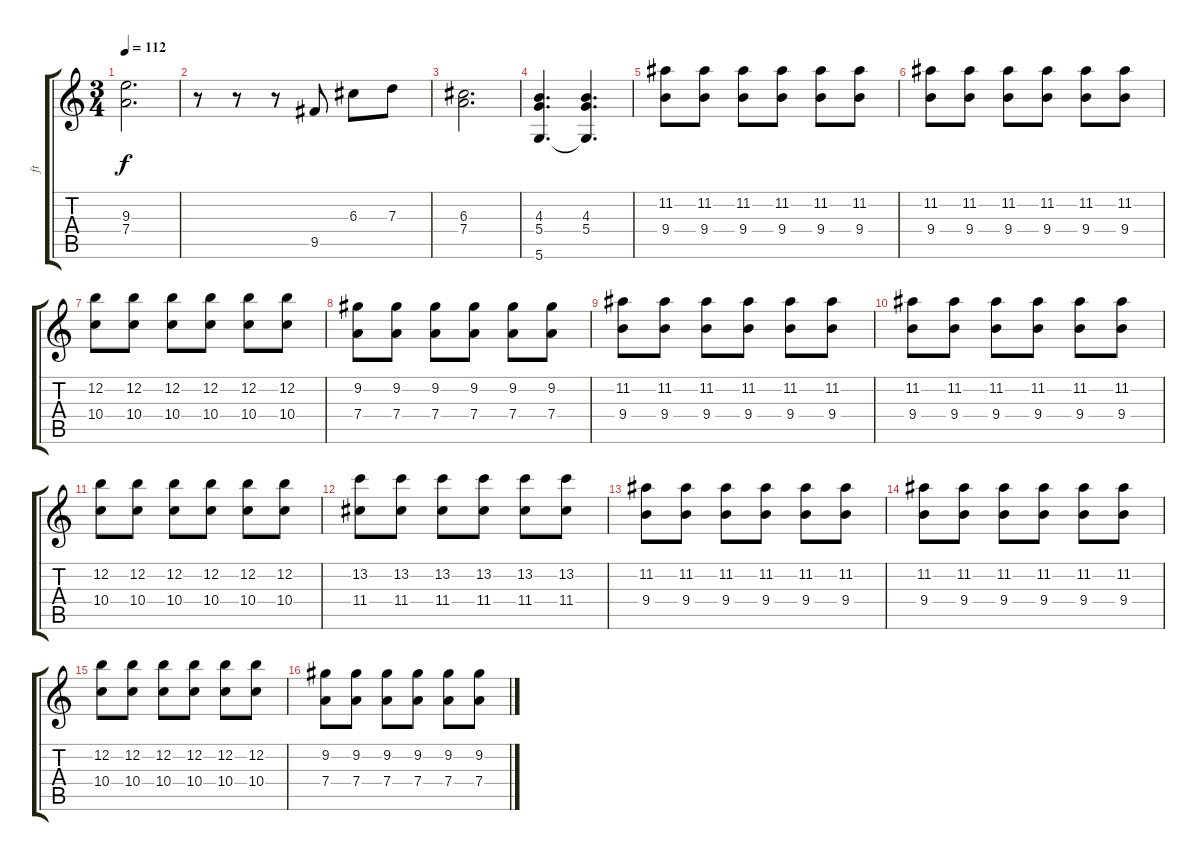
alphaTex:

\track ("ft" "ft") {instrument distortionguitar}
\staff {score tabs}
\tuning (E4 B3 G3 D3 A2 D2) {hide}
\ts (3 4)
\tempo 112
\clef g2
\ks c
(9.3 7.4).2{d dy f} |
r.8 r.8 r.8 9.5.8 6.3.8 7.3.8 |
(6.3 7.4).2{d} |
(4.3 5.4 5.6).4{d} (4.3 5.4 5.6{t}).4{d} |
(11.2 9.4).8 (11.2 9.4).8 (11.2 9.4).8 (11.2 9.4).8 (11.2 9.4).8 (11.2 9.4).8 |
(11.2 9.4).8 (11.2 9.4).8 (11.2 9.4).8 (11.2 9.4).8 (11.2 9.4).8 (11.2 9.4).8 |
(12.2 10.4).8 (12.2 10.4).8 (12.2 10.4).8 (12.2 10.4).8 (12.2 10.4).8 (12.2 10.4).8 |
(9.2 7.4).8 (9.2 7.4).8 (9.2 7.4).8 (9.2 7.4).8 (9.2 7.4).8 (9.2 7.4).8 |
(11.2 9.4).8 (11.2 9.4).8 (11.2 9.4).8 (11.2 9.4).8 (11.2 9.4).8 (11.2 9.4).8 |
(11.2 9.4).8 (11.2 9.4).8 (11.2 9.4).8 (11.2 9.4).8 (11.2 9.4).8 (11.2 9.4).8 |
(12.2 10.4).8 (12.2 10.4).8 (12.2 10.4).8 (12.2 10.4).8 (12.2 10.4).8 (12.2 10.4).8 |
(13.2 11.4).8 (13.2 11.4).8 (13.2 11.4).8 (13.2 11.4).8 (13.2 11.4).8 (13.2 11.4).8 |
(11.2 9.4).8 (11.2 9.4).8 (11.2 9.4).8 (11.2 9.4).8 (11.2 9.4).8 (11.2 9.4).8 |
(11.2 9.4).8 (11.2 9.4).8 (11.2 9.4).8 (11.2 9.4).8 (11.2 9.4).8 (11.2 9.4).8 |
(12.2 10.4).8 (12.2 10.4).8 (12.2 10.4).8 (12.2 10.4).8 (12.2 10.4).8 (12.2 10.4).8 |
(9.2 7.4).8 (9.2 7.4).8 (9.2 7.4).8 (9.2 7.4).8 (9.2 7.4).8 (9.2 7.4).8
